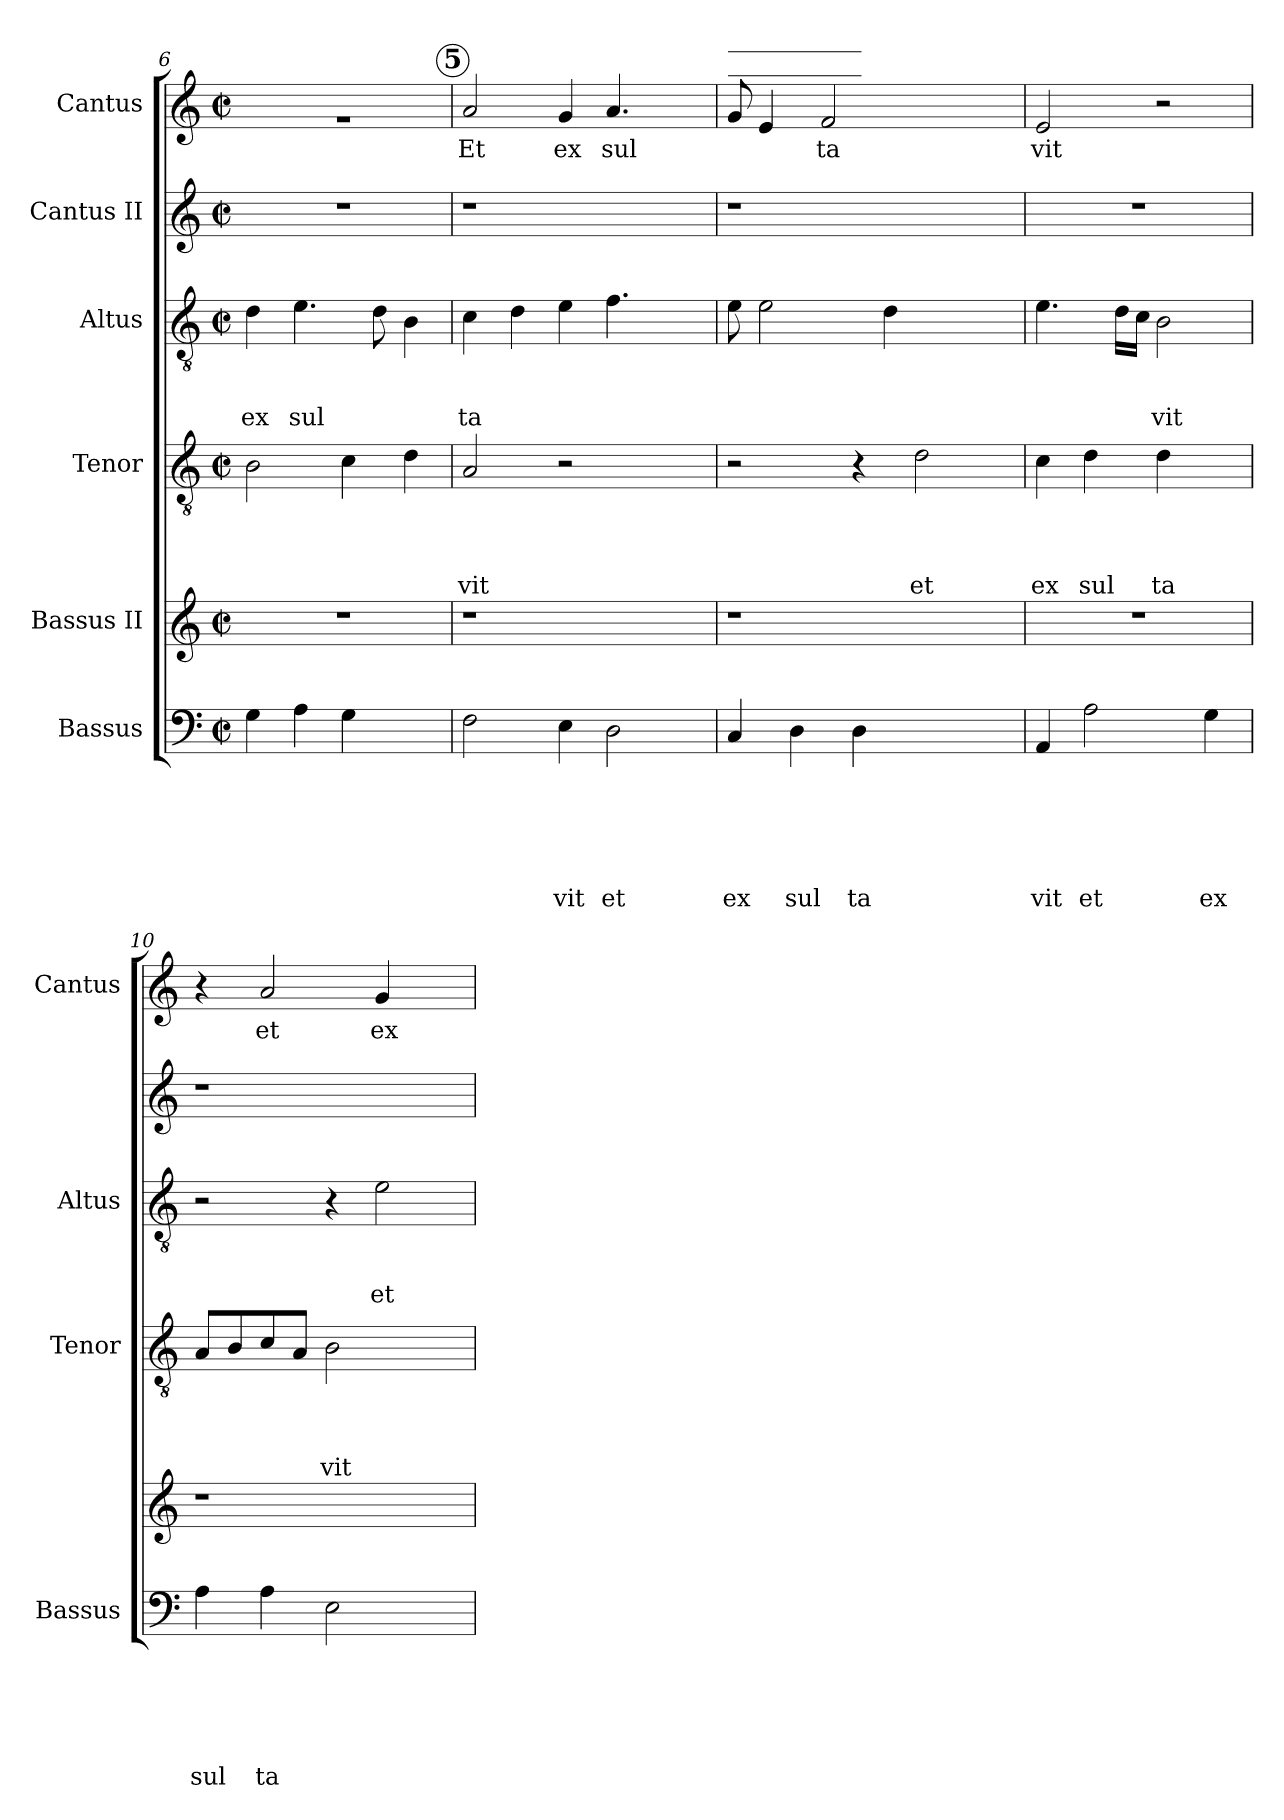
**kern	**text	**text	**text	**text	**text	**text	**kern	**kern	**text	**text	**text	**text	**kern	**text	**text	**text	**kern	**kern	**text
*part6	*part6	*part6	*part6	*part6	*part6	*part6	*part5	*part4	*part4	*part4	*part4	*part4	*part3	*part3	*part3	*part3	*part2	*part1	*part1
*staff6	*staff6	*staff6	*staff6	*staff6	*staff6	*staff6	*staff5	*staff4	*staff4	*staff4	*staff4	*staff4	*staff3	*staff3	*staff3	*staff3	*staff2	*staff1	*staff1
*I"Bassus	*	*	*	*	*	*	*I"Bassus II	*I"Tenor	*	*	*	*	*I"Altus	*	*	*	*I"Cantus II	*I"Cantus	*
*I'Bassus	*	*	*	*	*	*	*	*I'Tenor	*	*	*	*	*I'Altus	*	*	*	*	*I'Cantus	*
*clefF4	*	*	*	*	*	*	*clefG2	*clefGv2	*	*	*	*	*clefGv2	*	*	*	*clefG2	*clefG2	*
*k[]	*	*	*	*	*	*	*k[]	*k[]	*	*	*	*	*k[]	*	*	*	*k[]	*k[]	*
*C:	*	*	*	*	*	*	*C:	*C:	*	*	*	*	*C:	*	*	*	*C:	*C:	*
*M2/2	*	*	*	*	*	*	*M2/2	*M2/2	*	*	*	*	*M2/2	*	*	*	*M2/2	*M2/2	*
*met(c|)	*	*	*	*	*	*	*met(c|)	*met(c|)	*	*	*	*	*met(c|)	*	*	*	*met(c|)	*met(c|)	*
=6	=6	=6	=6	=6	=6	=6	=6	=6	=6	=6	=6	=6	=6	=6	=6	=6	=6	=6	=6
!	!	!	!	!	!	!	!	!	!	!	!	!	!	!	!	!LO:LY:b	!	!	!
4G\	.	.	.	.	.	.	1r	2B\	.	.	.	.	4d\	.	.	ex	1r	1ra	.
!	!	!	!	!	!	!	!	!	!	!	!	!	!	!	!	!LO:LY:b	!	!	!
4A\	.	.	.	.	.	.	.	.	.	.	.	.	4.e\	.	.	sul	.	.	.
4G\	.	.	.	.	.	.	.	4c\	.	.	.	.	.	.	.	.	.	.	.
.	.	.	.	.	.	.	.	.	.	.	.	.	8d\	.	.	.	.	.	.
4ryy	.	.	.	.	.	.	.	4d\	.	.	.	.	4B\	.	.	.	.	.	.
!!LO:REH:place=s1:a:enc=circle:t=5
=7	=7	=7	=7	=7	=7	=7	=7	=7	=7	=7	=7	=7	=7	=7	=7	=7	=7	=7	=7
!	!	!	!	!	!	!	!	!	!	!	!	!LO:LY:b	!	!	!	!LO:LY:b	!	!	!LO:LY:b
2F\	.	.	.	.	.	.	1r	2A/	.	.	.	vit	4c\	.	.	ta	1r	2a/	Et
.	.	.	.	.	.	.	.	.	.	.	.	.	4d\	.	.	.	.	.	.
!	!	!	!	!	!	!LO:LY:b	!	!	!	!	!	!	!	!	!	!	!	!	!LO:LY:b
4E\	.	.	.	.	.	vit	.	2r	.	.	.	.	4e\	.	.	.	.	4g/	ex
!	!	!	!	!	!	!LO:LY:b	!	!	!	!	!	!	!	!	!	!	!	!	!LO:LY:b
2D\	.	.	.	.	.	et	.	.	.	.	.	.	4.f\	.	.	.	.	4.a/	sul
.	.	.	.	.	.	.	4ryy	4ryy	.	.	.	.	.	.	.	.	4ryy	.	.
.	.	.	.	.	.	.	.	.	.	.	.	.	8ryy	.	.	.	.	8ryy	.
!!LO:LB:g=z
=8	=8	=8	=8	=8	=8	=8	=8	=8	=8	=8	=8	=8	=8	=8	=8	=8	=8	=8	=8
!	!	!	!	!	!	!	!	!	!	!	!	!	!	!	!	!	!	!LO:TX:a:t=___________	!
!	!	!	!	!	!	!	!	!	!	!	!	!	!	!	!	!	!	!LO:TX:a:t=___________	!
!	!	!	!	!	!	!LO:LY:b	!	!	!	!	!	!	!	!	!	!	!	!	!
4C/	.	.	.	.	.	ex	1r	2r	.	.	.	.	8e\	.	.	.	1r	8g/	.
.	.	.	.	.	.	.	.	.	.	.	.	.	2e\	.	.	.	.	4e/	.
!	!	!	!	!	!	!LO:LY:b	!	!	!	!	!	!	!	!	!	!	!	!	!
4D\	.	.	.	.	.	sul	.	.	.	.	.	.	.	.	.	.	.	.	.
!	!	!	!	!	!	!	!	!	!	!	!	!	!	!	!	!	!	!	!LO:LY:b
.	.	.	.	.	.	.	.	.	.	.	.	.	.	.	.	.	.	2f/	ta
!	!	!	!	!	!	!LO:LY:b	!	!	!	!	!	!	!	!	!	!	!	!	!
4D\	.	.	.	.	.	ta	.	4r	.	.	.	.	.	.	.	.	.	.	.
.	.	.	.	.	.	.	.	.	.	.	.	.	4d\	.	.	.	.	.	.
!	!	!	!	!	!	!	!	!	!	!	!	!LO:LY:b	!	!	!	!	!	!	!
2ryy	.	.	.	.	.	.	.	2d\	.	.	.	et	.	.	.	.	.	.	.
.	.	.	.	.	.	.	.	.	.	.	.	.	4.ryy	.	.	.	.	4.ryy	.
.	.	.	.	.	.	.	4ryy	.	.	.	.	.	.	.	.	.	4ryy	.	.
=9	=9	=9	=9	=9	=9	=9	=9	=9	=9	=9	=9	=9	=9	=9	=9	=9	=9	=9	=9
!	!	!	!	!	!	!LO:LY:b	!	!	!	!	!	!LO:LY:b	!	!	!	!	!	!	!LO:LY:b
4AA/	.	.	.	.	.	vit	1r	4c\	.	.	.	ex	4.e\	.	.	.	1r	2e/	vit
!	!	!	!	!	!	!LO:LY:b	!	!	!	!	!	!LO:LY:b	!	!	!	!	!	!	!
2A\	.	.	.	.	.	et	.	4d\	.	.	.	sul	.	.	.	.	.	.	.
.	.	.	.	.	.	.	.	.	.	.	.	.	16d\LL	.	.	.	.	.	.
.	.	.	.	.	.	.	.	.	.	.	.	.	16c\JJ	.	.	.	.	.	.
!	!	!	!	!	!	!	!	!	!	!	!	!LO:LY:b	!	!	!	!LO:LY:b	!	!	!
.	.	.	.	.	.	.	.	4d\	.	.	.	ta	2B\	.	.	vit	.	2r	.
!	!	!	!	!	!	!LO:LY:b	!	!	!	!	!	!	!	!	!	!	!	!	!
4G\	.	.	.	.	.	ex	.	4ryy	.	.	.	.	.	.	.	.	.	.	.
=10	=10	=10	=10	=10	=10	=10	=10	=10	=10	=10	=10	=10	=10	=10	=10	=10	=10	=10	=10
!	!	!	!	!	!	!LO:LY:b	!	!	!	!	!	!	!	!	!	!	!	!	!
4A\	.	.	.	.	.	sul	1r	8A/L	.	.	.	.	2r	.	.	.	1r	4r	.
.	.	.	.	.	.	.	.	8B/	.	.	.	.	.	.	.	.	.	.	.
!	!	!	!	!	!	!LO:LY:b	!	!	!	!	!	!	!	!	!	!	!	!	!LO:LY:b
4A\	.	.	.	.	.	ta	.	8c/	.	.	.	.	.	.	.	.	.	2a/	et
.	.	.	.	.	.	.	.	8A/J	.	.	.	.	.	.	.	.	.	.	.
!	!	!	!	!	!	!	!	!	!	!	!	!LO:LY:b	!	!	!	!	!	!	!
2E\	.	.	.	.	.	.	.	2B\	.	.	.	vit	4r	.	.	.	.	.	.
!	!	!	!	!	!	!	!	!	!	!	!	!	!	!	!	!LO:LY:b	!	!	!LO:LY:b
.	.	.	.	.	.	.	.	.	.	.	.	.	2e\	.	.	et	.	4g/	ex
4ryy	.	.	.	.	.	.	4ryy	4ryy	.	.	.	.	.	.	.	.	4ryy	4ryy	.
=	=	=	=	=	=	=	=	=	=	=	=	=	=	=	=	=	=	=	=
*-	*-	*-	*-	*-	*-	*-	*-	*-	*-	*-	*-	*-	*-	*-	*-	*-	*-	*-	*-
